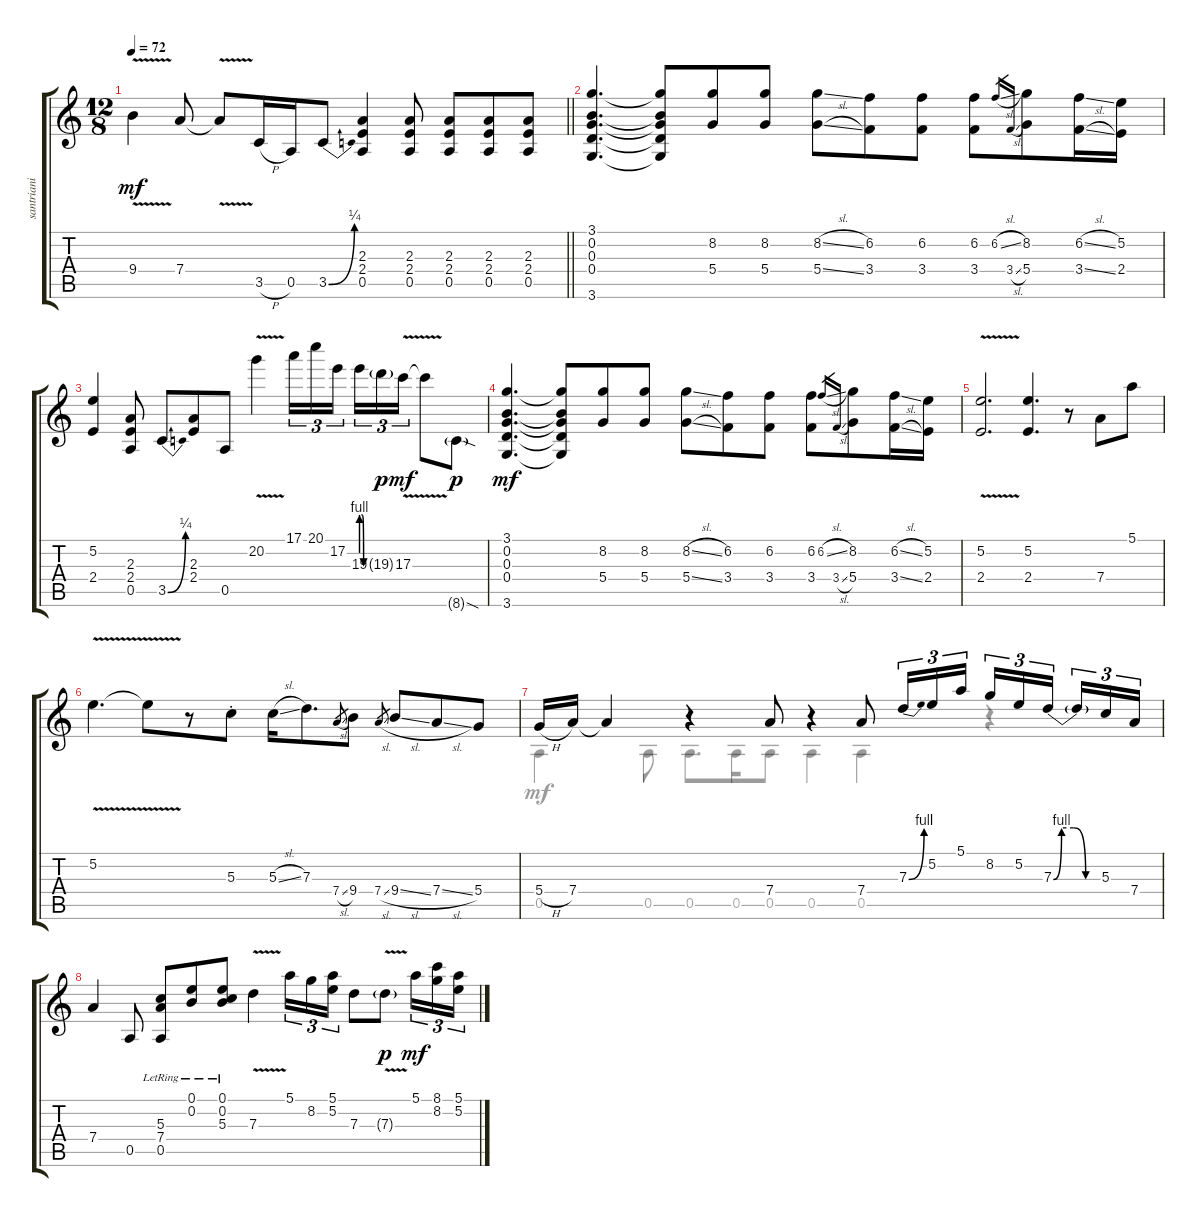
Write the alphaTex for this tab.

\track ("santriani" "santriani") {instrument overdrivenguitar}
\staff {score tabs}
\tuning (E4 B3 G3 D3 A2 E2) {hide}
\voice
\ts (12 8)
\tempo 72
\clef g2
\barLineRight lightlight
\ks c
9.4{v}.4{dy mf} 7.4.8 7.4{v t}.8 3.5{h}.16 0.5.16 3.5{be (bend 0 0 60 1)}.8 (2.3 2.4 0.5).4 (2.3 2.4 0.5).8 (2.3 2.4 0.5).8 (2.3 2.4 0.5).8 (2.3 2.4 0.5).8 |
(3.1 0.2 0.3 0.4 3.6).4{d} (3.1{t} 0.2{t} 0.3{t} 0.4{t} 3.6{t}).8 (8.2 5.4).8 (8.2 5.4).8 (8.2{sl} 5.4{sl}).8 (6.2 3.4).8 (6.2 3.4).8 (6.2 3.4).8 6.2{sl}.16{gr} 3.4{sl}.16{gr} (8.2 5.4).8 (6.2{sl} 3.4{sl}).16 (5.2 2.4).16 |
(5.2 2.4).4 (2.3 2.4 0.5).8 3.5{be (bend 0 0 60 1)}.8 (2.3 2.4).8 0.5.8 20.2{v}.4 17.1.16{tu (3 2)} 20.1.16{tu (3 2)} 17.2.16{tu (3 2)} 19.3{be (custom 0 4 20 4 40 0 60 0)}.16{tu (3 2)} 19.3{g}.16{tu (3 2) dy p} 17.3{v}.16{tu (3 2) dy mf} 17.3{v t}.8 8.6{sod g}.8{dy p} |
(3.1 0.2 0.3 0.4 3.6).4{d dy mf} (3.1{t} 0.2{t} 0.3{t} 0.4{t} 3.6{t}).8 (8.2 5.4).8 (8.2 5.4).8 (8.2{sl} 5.4{sl}).8 (6.2 3.4).8 (6.2 3.4).8 (6.2 3.4).8 6.2{sl}.16{gr} 3.4{sl}.16{gr} (8.2 5.4).8 (6.2{sl} 3.4{sl}).16 (5.2 2.4).16 |
(5.2{v} 2.4{v}).2{d} (5.2 2.4).4{d} r.8 7.4.8 5.1.8 |
5.2{v}.4{d} 5.2{v t}.8 r.8 5.3{st}.8 5.3{sl}.16 7.3.8{d} 7.4{sl}.8{gr} 9.4.8 7.4{sl}.8{gr} 9.4{sl}.8 7.4{sl}.8 5.4.8 |
5.4{h}.16 7.4.16 7.4{t}.4 r.4 7.4.8 r.4 7.4.8 7.3{be (bend 0 0 60 4)}.16{tu (3 2)} 5.2.16{tu (3 2)} 5.1.16{tu (3 2) beam splitsecondary} 8.2.16{tu (3 2)} 5.2.16{tu (3 2)} 7.3{be (custom 0 0 10 4 25 4 40 0 60 0)}.16{tu (3 2) beam splitsecondary} 7.3{t}.16{tu (3 2)} 5.3.16{tu (3 2)} 7.4.16{tu (3 2)} |
7.4.4 0.5.8 (5.3{lr} 7.4{lr} 0.5{lr}).8 (0.1{lr} 0.2{lr}).8 (0.1{lr} 0.2{lr} 5.3{lr}).8 7.3{v}.4 5.1.16{tu (3 2)} 8.2.16{tu (3 2)} (5.1 5.2).16{tu (3 2)} 7.3.8 7.3{v g}.8{dy p} 5.1.16{tu (3 2) dy mf} (8.1 8.2).16{tu (3 2)} (5.1 5.2).16{tu (3 2)}
\voice
\clef g2
\ottava regular
\simile none
\barLineRight lightlight
\ks c
|
|
|
|
|
|
0.5.4 0.5.8 0.5.8{d} 0.5.16 0.5.8 0.5.4 0.5.4 r.4 |
